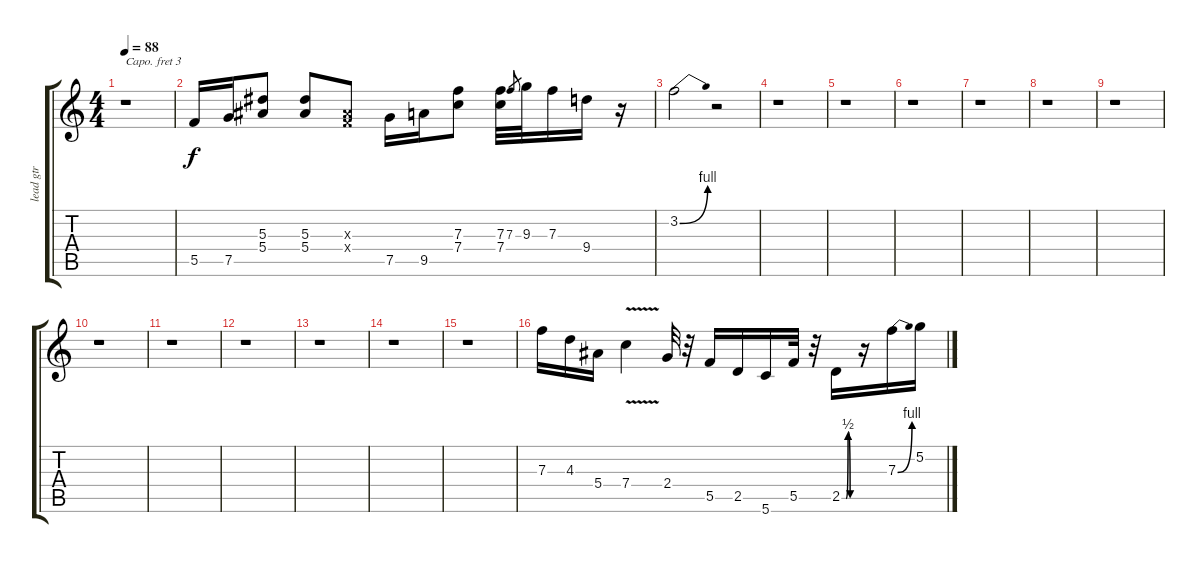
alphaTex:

\track ("lead gtr" "lead gtr") {instrument acousticguitarnylon}
\staff {score tabs}
\capo 3
\tuning (E4 B3 G3 D3 A2 E2) {hide}
\ts (4 4)
\tempo 88
\clef g2
\ks c
r.1{dy f} |
5.5.16{volume 11} 7.5.16 (5.3 5.4).8 (5.3 5.4).8 (0.3{x} 0.4{x}).8 7.5.16 9.5.16 (7.3 7.4).8 (7.3 7.4).32 7.3.8{gr} 9.3.32 7.3.16 9.4.16 r.16 |
3.2{be (bend 0 0 60 4)}.2 r.2 |
r.1 |
r.1 |
r.1 |
r.1 |
r.1 |
r.1 |
r.1 |
r.1 |
r.1 |
r.1 |
r.1 |
r.1 |
7.3.16 4.3.16 5.4.16 7.4{v}.4 2.4.32 r.32 5.5.16 2.5.16 5.6.16 5.5.32{volume 9} r.32 2.5{be (custom 0 0 20 0 30 2 40 0 60 0)}.16{volume 13} r.16 7.3{be (bend 0 0 60 4)}.16{volume 7 instrument distortionguitar} 5.2.16
